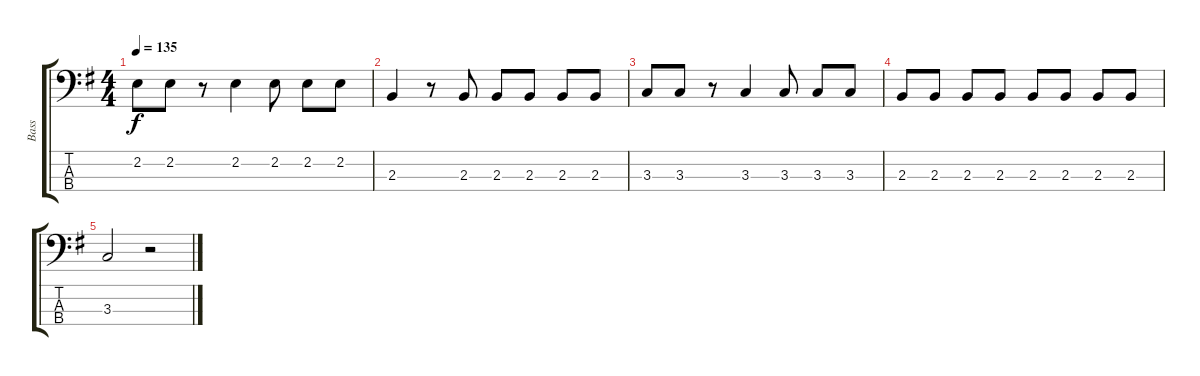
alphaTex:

\track ("Bass" "Bass") {instrument electricbassfinger}
\staff {score tabs}
\tuning (G2 D2 A1 E1) {hide}
\ts (4 4)
\tempo 135
\clef f4
\ks g
2.2.8{dy f} 2.2.8 r.8 2.2.4 2.2.8 2.2.8 2.2.8 |
2.3.4 r.8 2.3.8 2.3.8 2.3.8 2.3.8 2.3.8 |
3.3.8 3.3.8 r.8 3.3.4 3.3.8 3.3.8 3.3.8 |
2.3.8 2.3.8 2.3.8 2.3.8 2.3.8 2.3.8 2.3.8 2.3.8 |
3.3.2 r.2
